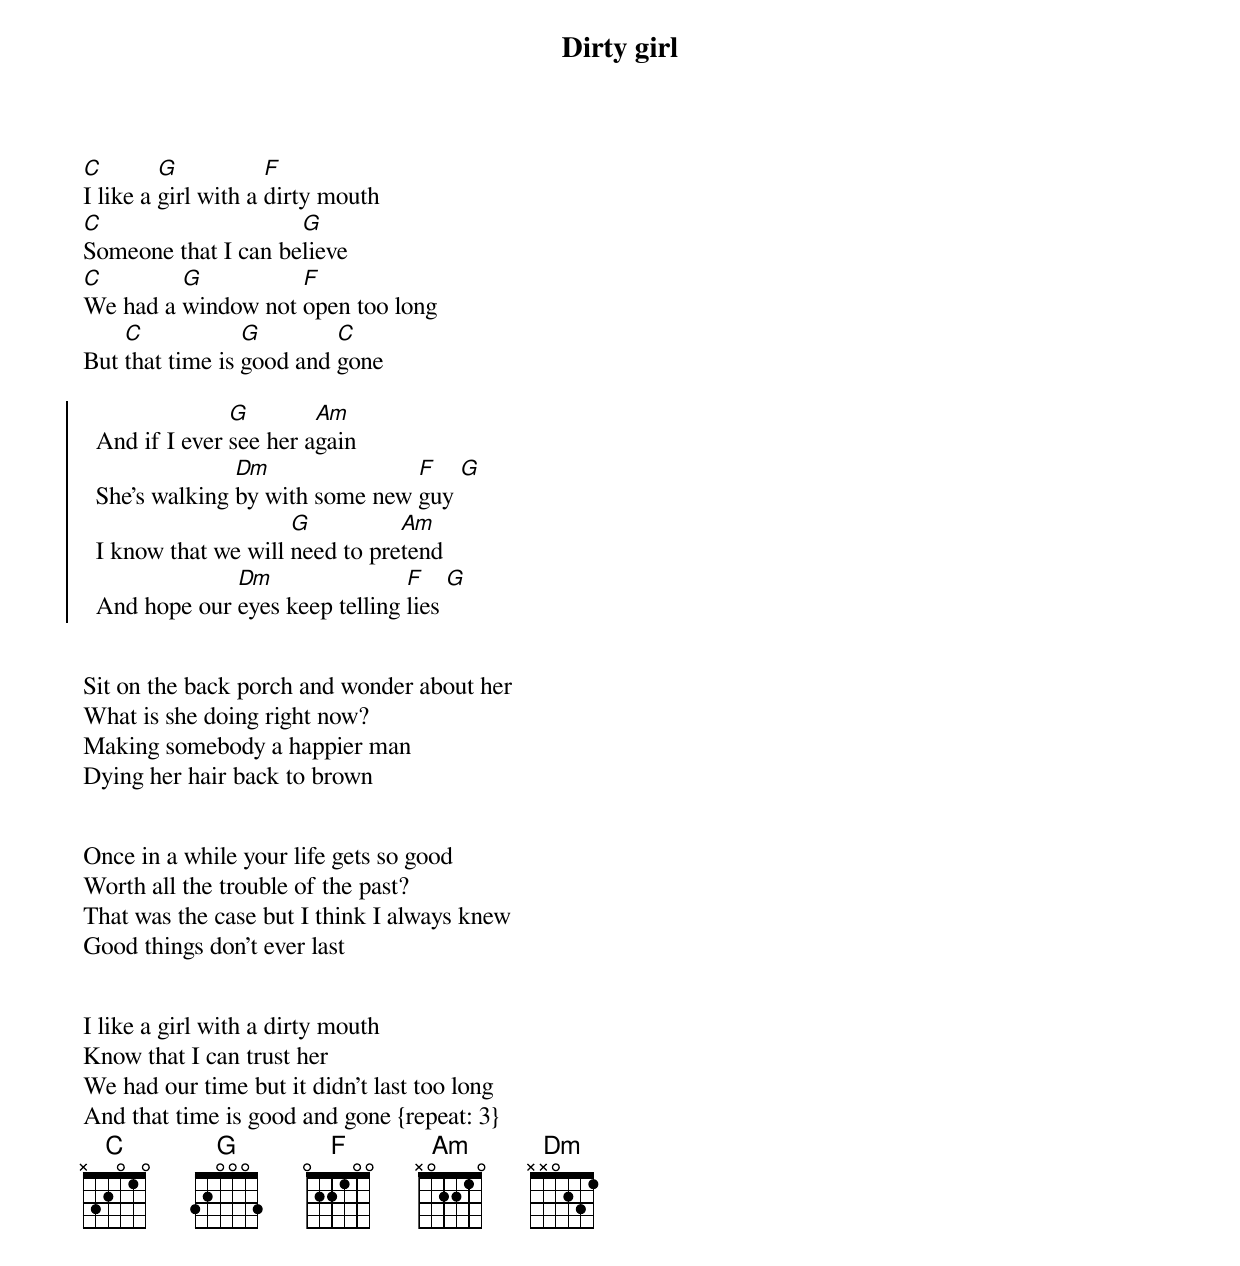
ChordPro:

{title: Dirty girl}
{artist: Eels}
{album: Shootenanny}
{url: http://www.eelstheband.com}
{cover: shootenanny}
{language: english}
{columns: 2}
{define: C frets X 3 2 0 1 0}
{define: G frets 3 2 0 0 0 3}
{define: F base-fret 1 frets 0 2 2 1 0 0}
{define: Am frets X 0 2 2 1 0}
{define: Dm frets X X 0 2 3 1}


[C]I like a [G]girl with a [F]dirty mouth
[C]Someone that I can be[G]lieve
[C]We had a [G]window not [F]open too long
But [C]that time is [G]good and [C]gone

{start_of_chorus}
  And if I ever [G]see her a[Am]gain
  She's walking [Dm]by with some new [F]guy [G]
  I know that we will [G]need to pre[Am]tend
  And hope our [Dm]eyes keep telling [F]lies [G]
{end_of_chorus}


Sit on the back porch and wonder about her
What is she doing right now?
Making somebody a happier man
Dying her hair back to brown


Once in a while your life gets so good
Worth all the trouble of the past?
That was the case but I think I always knew
Good things don't ever last


I like a girl with a dirty mouth
Know that I can trust her
We had our time but it didn't last too long
And that time is good and gone {repeat: 3}
